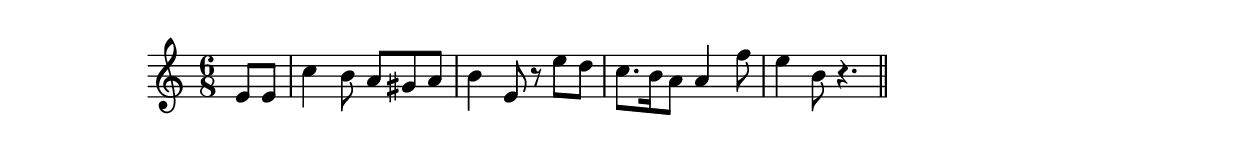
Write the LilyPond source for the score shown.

\version "2.14.0"
%{\header {
  title = "Am Feierabend"
  composer = "Franz Schubert"
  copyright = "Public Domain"
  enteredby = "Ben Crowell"
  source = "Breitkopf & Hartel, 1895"
}%}

%{\tempo 8 = 280
%}\score{{\key a\minor
\time 6/8
\relative e'  {
\partial 8*2  e8 e | c'4 b8 a gis a | b4 e,8 r e' d | c8. b16 a8 a4 f'8 |
         e4 b8 r4. \bar "||"
}
}}
